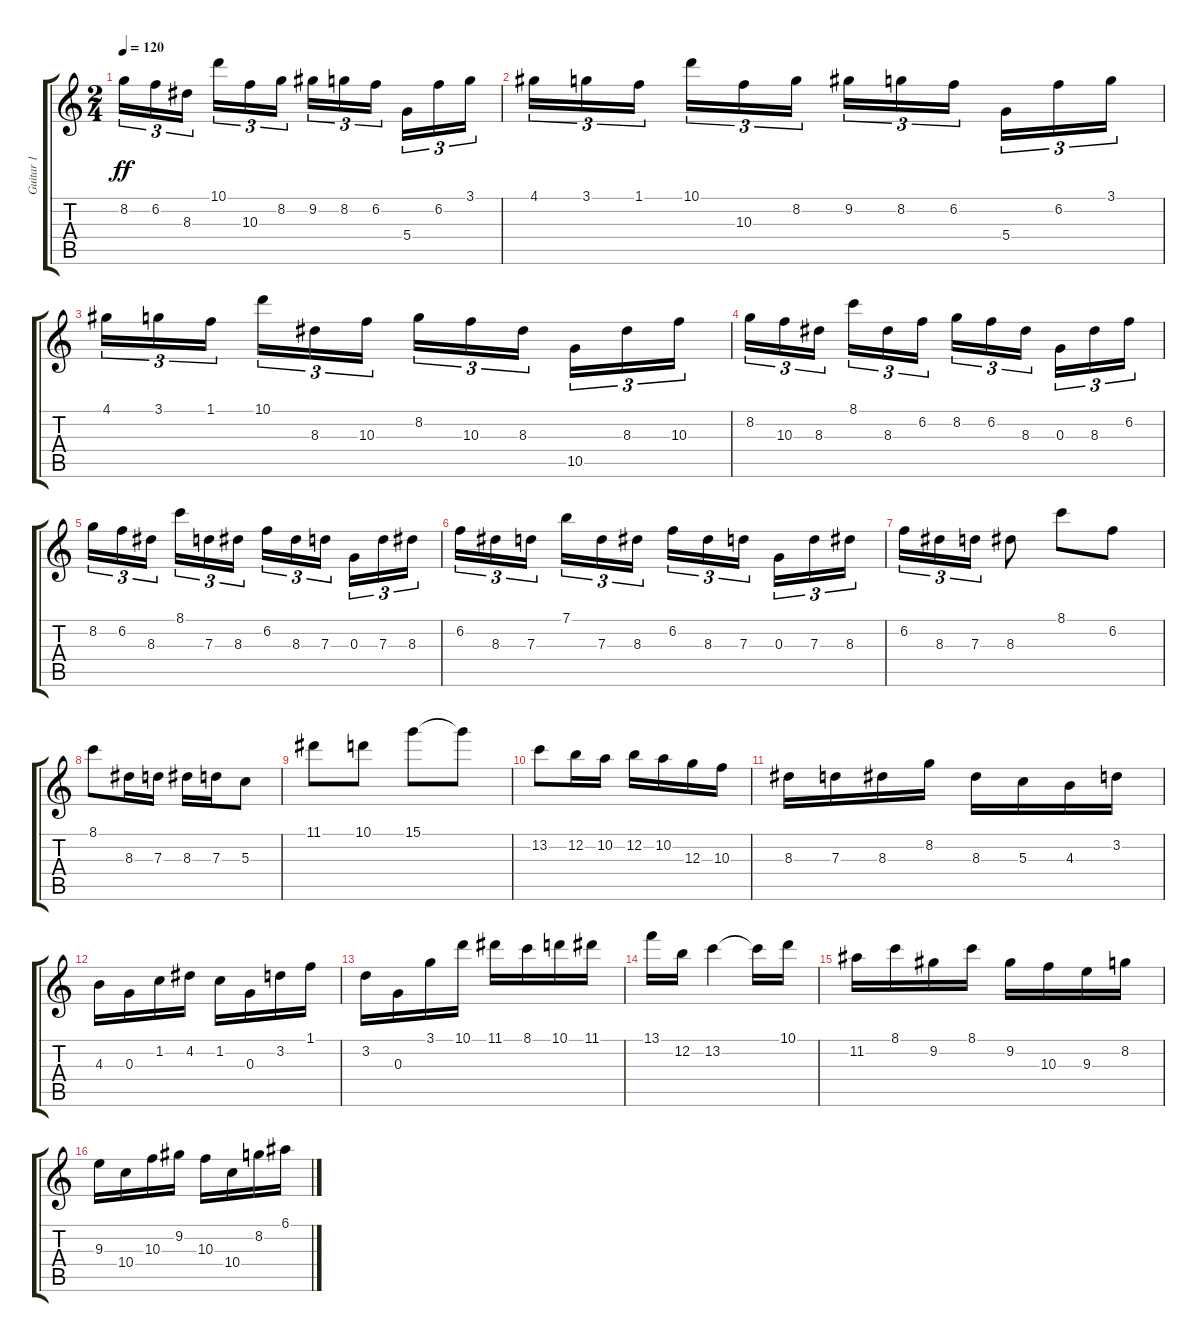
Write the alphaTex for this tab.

\track ("Guitar 1" "Guitar 1") {instrument distortionguitar}
\staff {score tabs}
\tuning (E4 B3 G3 D3 A2 E2) {hide}
\ts (2 4)
\tempo 120
\clef g2
\ks c
8.2.16{tu (3 2) dy ff} 6.2.16{tu (3 2)} 8.3.16{tu (3 2) beam splitsecondary} 10.1.16{tu (3 2)} 10.3.16{tu (3 2)} 8.2.16{tu (3 2)} 9.2.16{tu (3 2)} 8.2.16{tu (3 2)} 6.2.16{tu (3 2) beam splitsecondary} 5.4.16{tu (3 2)} 6.2.16{tu (3 2)} 3.1.16{tu (3 2)} |
4.1.16{tu (3 2)} 3.1.16{tu (3 2)} 1.1.16{tu (3 2) beam splitsecondary} 10.1.16{tu (3 2)} 10.3.16{tu (3 2)} 8.2.16{tu (3 2)} 9.2.16{tu (3 2)} 8.2.16{tu (3 2)} 6.2.16{tu (3 2) beam splitsecondary} 5.4.16{tu (3 2)} 6.2.16{tu (3 2)} 3.1.16{tu (3 2)} |
4.1.16{tu (3 2)} 3.1.16{tu (3 2)} 1.1.16{tu (3 2) beam splitsecondary} 10.1.16{tu (3 2)} 8.3.16{tu (3 2)} 10.3.16{tu (3 2)} 8.2.16{tu (3 2)} 10.3.16{tu (3 2)} 8.3.16{tu (3 2) beam splitsecondary} 10.5.16{tu (3 2)} 8.3.16{tu (3 2)} 10.3.16{tu (3 2)} |
8.2.16{tu (3 2)} 10.3.16{tu (3 2)} 8.3.16{tu (3 2) beam splitsecondary} 8.1.16{tu (3 2)} 8.3.16{tu (3 2)} 6.2.16{tu (3 2)} 8.2.16{tu (3 2)} 6.2.16{tu (3 2)} 8.3.16{tu (3 2) beam splitsecondary} 0.3.16{tu (3 2)} 8.3.16{tu (3 2)} 6.2.16{tu (3 2)} |
8.2.16{tu (3 2)} 6.2.16{tu (3 2)} 8.3.16{tu (3 2) beam splitsecondary} 8.1.16{tu (3 2)} 7.3.16{tu (3 2)} 8.3.16{tu (3 2)} 6.2.16{tu (3 2)} 8.3.16{tu (3 2)} 7.3.16{tu (3 2) beam splitsecondary} 0.3.16{tu (3 2)} 7.3.16{tu (3 2)} 8.3.16{tu (3 2)} |
6.2.16{tu (3 2)} 8.3.16{tu (3 2)} 7.3.16{tu (3 2) beam splitsecondary} 7.1.16{tu (3 2)} 7.3.16{tu (3 2)} 8.3.16{tu (3 2)} 6.2.16{tu (3 2)} 8.3.16{tu (3 2)} 7.3.16{tu (3 2) beam splitsecondary} 0.3.16{tu (3 2)} 7.3.16{tu (3 2)} 8.3.16{tu (3 2)} |
6.2.16{tu (3 2)} 8.3.16{tu (3 2)} 7.3.16{tu (3 2)} 8.3.8 8.1.8 6.2.8 |
8.1.8 8.3.16 7.3.16 8.3.16 7.3.16 5.3.8 |
11.1.8 10.1.8 15.1.8 15.1{t}.8 |
13.2.8 12.2.16 10.2.16 12.2.16 10.2.16 12.3.16 10.3.16 |
8.3.16 7.3.16 8.3.16 8.2.16 8.3.16 5.3.16 4.3.16 3.2.16 |
4.3.16 0.3.16 1.2.16 4.2.16 1.2.16 0.3.16 3.2.16 1.1.16 |
3.2.16 0.3.16 3.1.16 10.1.16 11.1.16 8.1.16 10.1.16 11.1.16 |
13.1.16 12.2.16 13.2.4 13.2{t}.16 10.1.16 |
11.2.16 8.1.16 9.2.16 8.1.16 9.2.16 10.3.16 9.3.16 8.2.16 |
9.3.16 10.4.16 10.3.16 9.2.16 10.3.16 10.4.16 8.2.16 6.1.16
